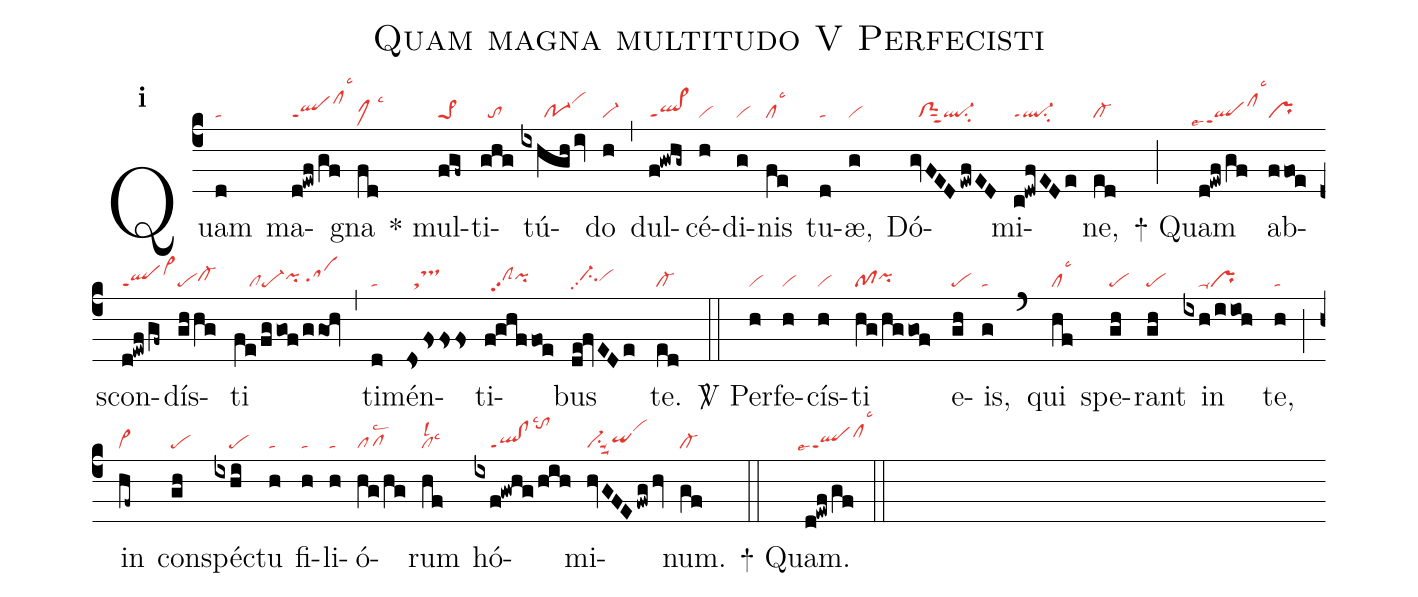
name:Quam magna multitudo V Perfecisti;
office-part:re;
mode:1;
nabc-lines:1;
%%
initial-style: 1;
name: Quam magna multitudo;
mode: 1;
office-part: Responsorium;
annotation: Resp.;
annotation: i;
nabc-lines:1;
%%
(c4) Quam(d|ta) ma(d!ewf/gf|qlppt1clhklsc3)gna(fd|clMhhlsc3) <sp>*</sp> mul(fgf~|pe>1)ti(ghg|//to)tú(ixhgh/iv|//////po-1vihk)do(h|vi-) (,) dul(f!gwhg~|ql>ppt1)cé(h|vi)di(g|vi)nis(fe|cllsc3) tu(d|ta)æ,(g|vi) Dó(gvFED/ewfED|//clSsut2ql-su2)mi(c!dwfEDe|ql-ppt1su2)ne,(ed|cl-) (;)
<sp>+</sp> Quam(d!ewf/gf|``qlhdppt1lse7clhjlsc3) ab(ffoe|pr)scon(d!ewf/gf~|qlppt1vi>hj)dís(ghhg|pecl-hh)ti(fe/fggof/ggoh|////clpe-pihh/sahh) (,) ti(d|ta)mén(dsfsss|//sttshj)ti(f!ghffoe|//clShhpp2pihh)bus(de!fvEDe|//ci-hhpp2vihh) te.(ed|cl-) (::)

<sp>V/</sp> Per(h|vi)fe(h|vi)cís(h|vi)ti(hg/hggof|pfpihh) e(gh|pe)is,(g|ta) (`) qui(hf|cllsc3) spe(gh|pe)rant(gh|pe) in(ixh/iioh|////ta-pr) te,(h|ta) (;) in(hf~|vi>) con(gh|pe)spéc(ixhi|////pe)tu(h|ta) fi(h|ta)li(h|ta)ó(hg/hg|pflsc2)rum(hf|cllsl2lsc3) hó(ixf!gwhg/hih|////ql!clppt1lsc3`tohm)mi(hvGFE/fwg/hv|vi-su1suu2qihhvihl)num.(gf|cl-) (::)
<sp>+</sp> Quam.(d!ewf/gf|``qlppt1lse7clhjlsc3) (::)
